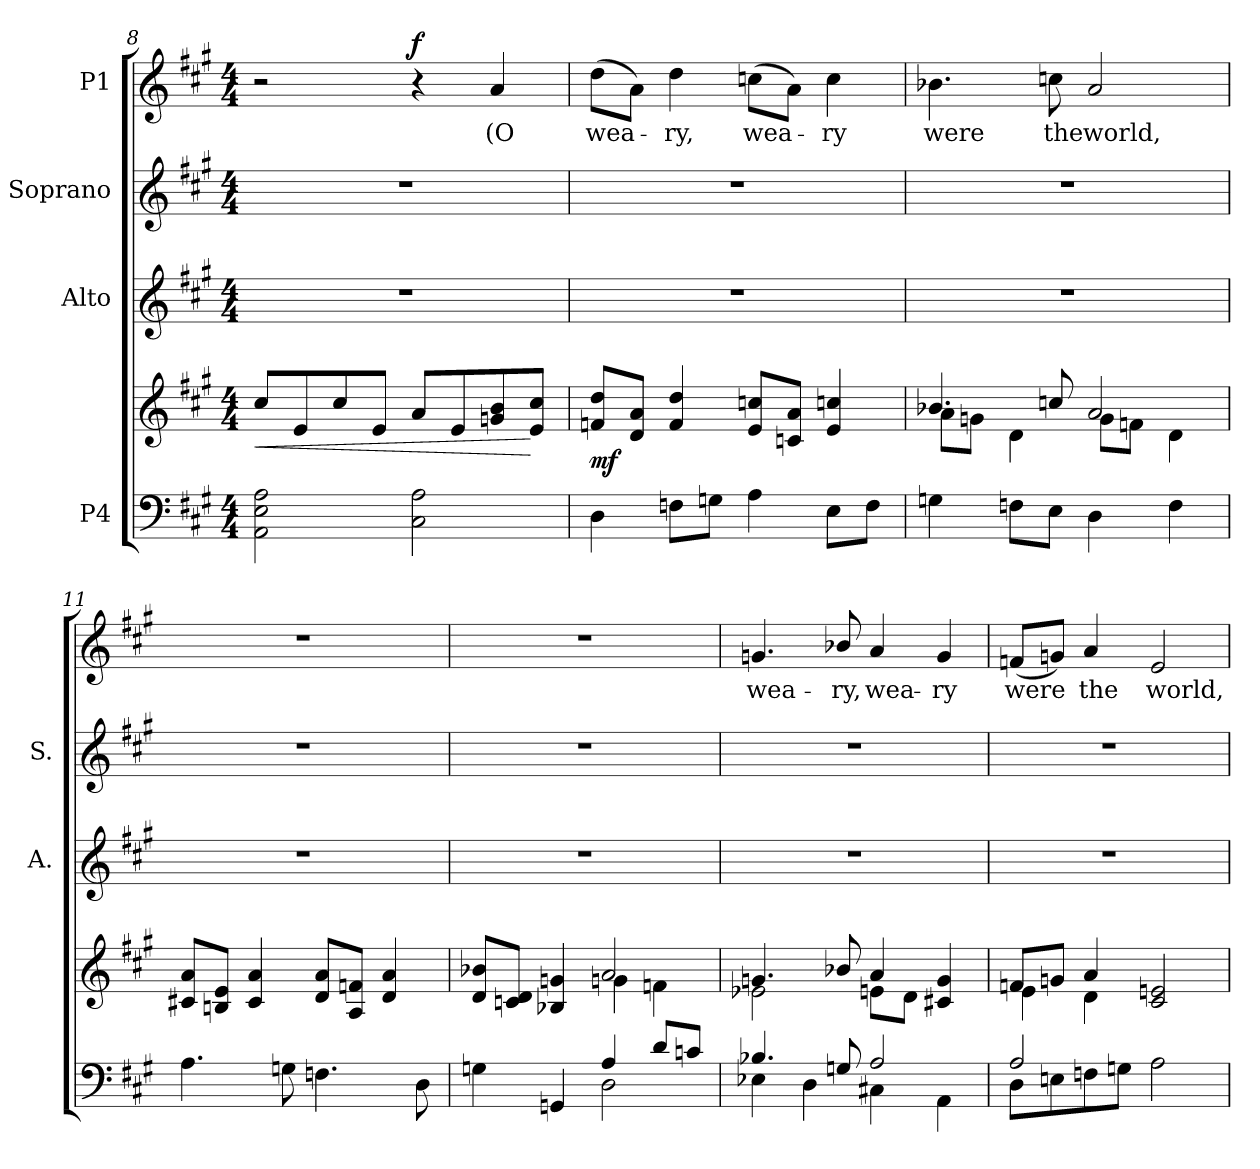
**kern	**kern	**dynam	**kern	**kern	**kern	**text	**dynam
*part4	*part4	*part4	*part3	*part2	*part1	*part1	*part1
*staff5	*staff4	*staff4/5	*staff3	*staff2	*staff1	*staff1	*staff1
*I"P4	*	*	*I"Alto	*I"Soprano	*I"P1	*	*
*	*	*	*I'A.	*I'S.	*	*	*
*clefF4	*clefG2	*	*clefG2	*clefG2	*clefG2	*	*
*k[f#c#g#]	*k[f#c#g#]	*	*k[f#c#g#]	*k[f#c#g#]	*k[f#c#g#]	*	*
*A:	*A:	*	*A:	*A:	*A:	*	*
*M4/4	*M4/4	*	*M4/4	*M4/4	*M4/4	*	*
=8	=8	=8	=8	=8	=8	=8	=8
!	!	!LO:HP:b	!	!	!	!	!
2AAi\ 2Ei 2Ai	8cc#i/L	<	1r	1r	2r	.	.
.	8ei/	.	.	.	.	.	.
.	8cc#i/	.	.	.	.	.	.
.	8ei/J	.	.	.	.	.	.
2C#i\ 2Ai	8ai/L	.	.	.	4r	.	f
.	8ei/	.	.	.	.	.	.
!	!	!	!	!	!	!LO:LY:b:color=#000000	!
.	8gni/ 8bi	.	.	.	4ai/	(O	.
.	8ei/ 8cc#iJ	[	.	.	.	.	.
=9	=9	=9	=9	=9	=9	=9	=9
!	!	!	!	!	!	!LO:LY:b:color=#000000	!
4Di\	8fni/ 8ddiL	mf	1r	1r	(8ddi\L	wea-	.
.	8di/ 8aiJ	.	.	.	8ai\J)	.	.
!	!	!	!	!	!	!LO:LY:b:color=#000000	!
8Fni\L	4fi/ 4ddi	.	.	.	4ddi\	-ry,	.
8Gni\J	.	.	.	.	.	.	.
!	!	!	!	!	!	!LO:LY:b:color=#000000	!
4Ai\	8ei/ 8ccniL	.	.	.	(8ccni\L	wea-	.
.	8cni/ 8aiJ	.	.	.	8ai\J)	.	.
!	!	!	!	!	!	!LO:LY:b:color=#000000	!
8Ei\L	4ei/ 4ccni	.	.	.	4cci\	-ry	.
8Fi\J	.	.	.	.	.	.	.
=10	=10	=10	=10	=10	=10	=10	=10
*	*^	*	*	*	*	*	*
!	!	!	!	!	!	!	!LO:LY:b:color=#000000	!
4Gni\	4.b-Xi/	8ai\L	.	1r	1r	4.b-Xi\	were	.
.	.	8gni\J	.	.	.	.	.	.
8Fni\L	.	4di\	.	.	.	.	.	.
!	!	!	!	!	!	!	!LO:LY:b:color=#000000	!
8Ei\J	8ccni/	.	.	.	.	8ccni\	the	.
!	!	!	!	!	!	!	!LO:LY:b:color=#000000	!
4Di\	2ai/	8gi\L	.	.	.	2ai/	world,	.
.	.	8fni\J	.	.	.	.	.	.
4Fi\	.	4di\	.	.	.	.	.	.
*	*v	*v	*	*	*	*	*	*
!!LO:LB:g=z
=11	=11	=11	=11	=11	=11	=11	=11
4.Ai\	8c#Xi/ 8aiL	.	1r	1r	1r	.	.
.	8Bni/ 8eiJ	.	.	.	.	.	.
.	4c#i/ 4ai	.	.	.	.	.	.
8Gni\	.	.	.	.	.	.	.
4.Fni\	8di/ 8aiL	.	.	.	.	.	.
.	8Ai/ 8fniJ	.	.	.	.	.	.
.	4di/ 4ai	.	.	.	.	.	.
8Di\	.	.	.	.	.	.	.
=12	=12	=12	=12	=12	=12	=12	=12
*^	*^	*	*	*	*	*	*
4Gni\	2ryy	8di/ 8b-XiL	2ryy	.	1r	1r	1r	.	.
.	.	8cni/ 8diJ	.	.	.	.	.	.	.
4GGni/	.	4B-Xi/ 4gni	.	.	.	.	.	.	.
4Ai/	2Di\	2ai/	4gni\	.	.	.	.	.	.
8di/L	.	.	4fni\	.	.	.	.	.	.
8cni/J	.	.	.	.	.	.	.	.	.
=13	=13	=13	=13	=13	=13	=13	=13	=13	=13
!	!	!	!	!	!	!	!	!LO:LY:b:color=#000000	!
4.B-Xi/	4E-Xi\	4.gni/	2e-Xi\	.	1r	1r	4.gni/	wea-	.
.	4Di\	.	.	.	.	.	.	.	.
!	!	!	!	!	!	!	!	!LO:LY:b:color=#000000	!
8Gni/	.	8b-Xi/	.	.	.	.	8b-Xi/	-ry,	.
!	!	!	!	!	!	!	!	!LO:LY:b:color=#000000	!
2Ai/	4C#Xi\	4ai/	8eni\L	.	.	.	4ai/	wea-	.
.	.	.	8di\J	.	.	.	.	.	.
!	!	!	!	!	!	!	!	!LO:LY:b:color=#000000	!
.	4AAi\	4c#Xi/ 4gi	4ryy	.	.	.	4gi/	-ry	.
=14	=14	=14	=14	=14	=14	=14	=14	=14	=14
!	!	!	!	!	!	!	!	!LO:LY:b:color=#000000	!
2Ai/	8Di\L	8fni/L	4ei\	.	1r	1r	(8fni/L	were	.
.	8Eni\	8gni/J	.	.	.	.	8gni/J)	.	.
!	!	!	!	!	!	!	!	!LO:LY:b:color=#000000	!
.	8Fni\	4ai/	4di\	.	.	.	4ai/	the	.
.	8Gni\J	.	.	.	.	.	.	.	.
!	!	!	!	!	!	!	!	!LO:LY:b:color=#000000	!
2Ai\	2ryy	2c#i/ 2eni	2ryy	.	.	.	2ei/	world,	.
*v	*v	*	*	*	*	*	*	*	*
*	*v	*v	*	*	*	*	*	*
=	=	=	=	=	=	=	=
*-	*-	*-	*-	*-	*-	*-	*-
